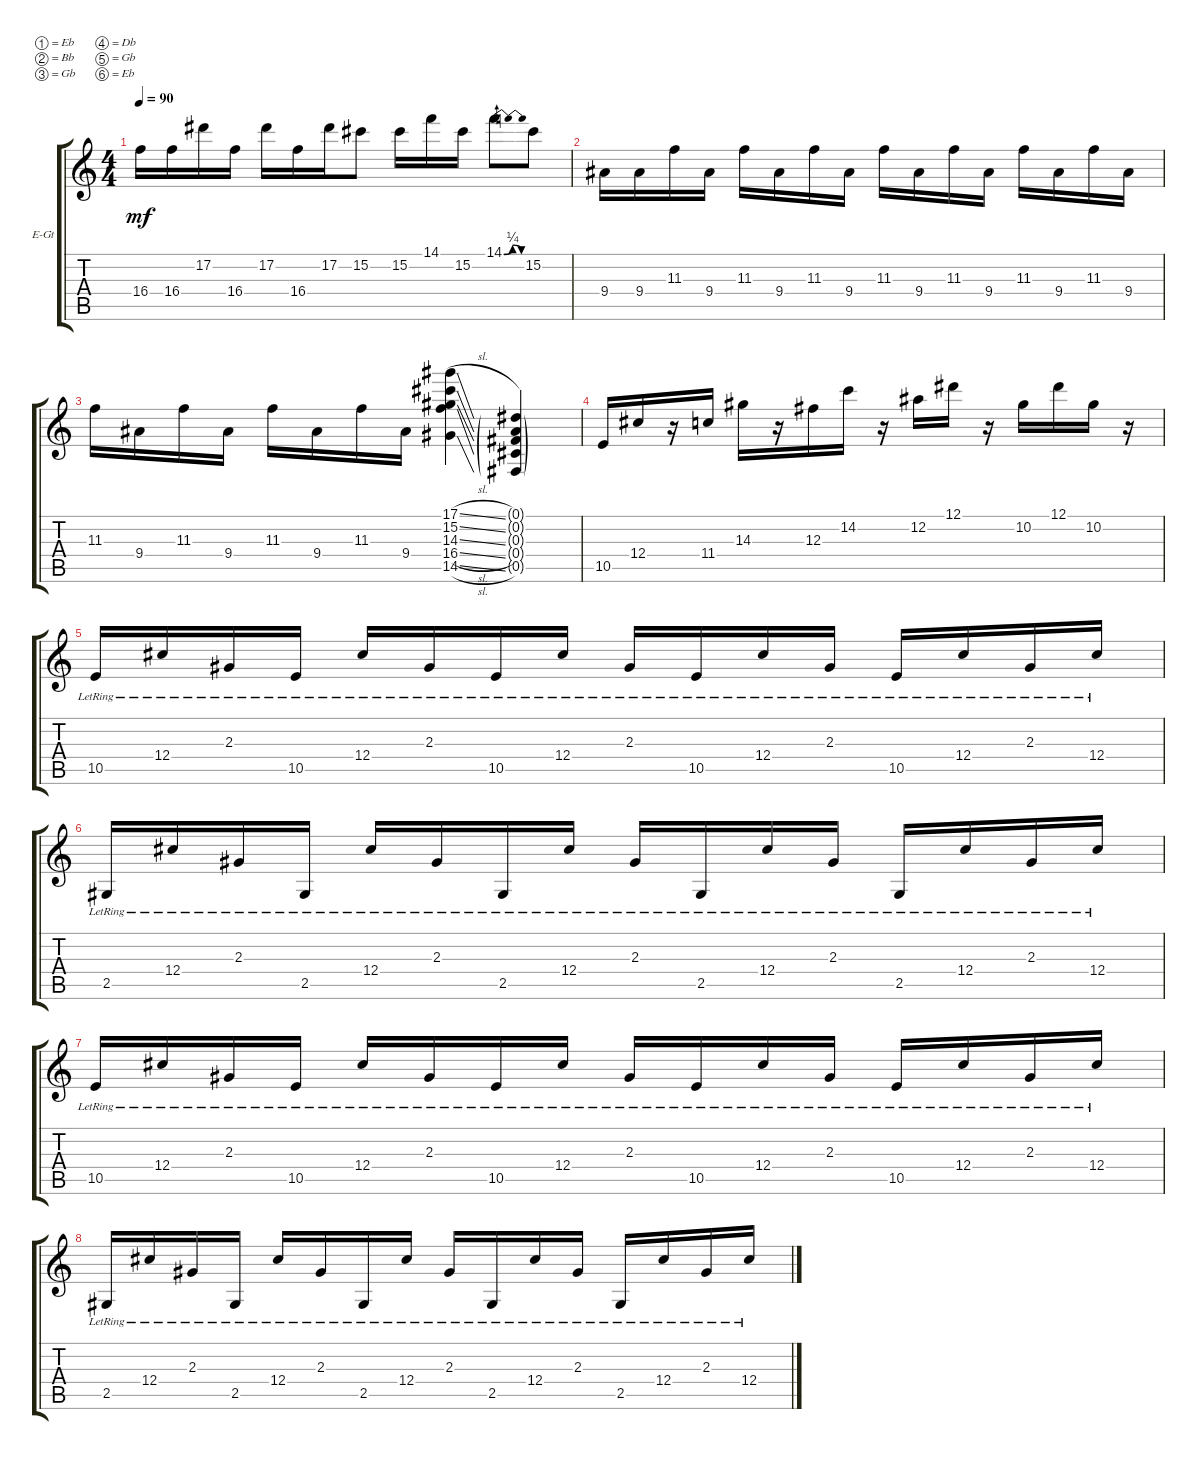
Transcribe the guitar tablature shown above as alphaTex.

\defaultSystemsLayout 4
\bracketExtendMode groupsimilarinstruments
\firstSystemTrackNameOrientation horizontal
\otherSystemsTrackNameOrientation horizontal
\track ("Electric Guitar" "E-Gt") {instrument electricguitarclean}
\staff {score tabs}
\tuning (Eb4 Bb3 Gb3 Db3 Gb2 Eb2)
\ts (4 4)
\tempo 90
\clef g2
\ks c
16.4.16{dy mf} 16.4.16 17.2.16 16.4.16 17.2.16 16.4.16 17.2.16 15.2.8 15.2.16 14.1.16 15.2.16 14.1{be (bendrelease 0 0 9.6 1 20.4 1 30 0)}.8 15.2.8 |
9.4.16 9.4.16 11.3.16 9.4.16 11.3.16 9.4.16 11.3.16 9.4.16 11.3.16 9.4.16 11.3.16 9.4.16 11.3.16 9.4.16 11.3.16 9.4.16 |
11.3.16 9.4.16 11.3.16 9.4.16 11.3.16 9.4.16 11.3.16 9.4.16 (14.3{sl} 14.5{sl} 16.4{sl} 15.2{sl} 17.1{sl}).4 (0.1{g} 0.2{g} 0.3{g} 0.4{g} 0.5{g}).4 |
10.5.16 12.4.16 r.16 11.4.16 14.3.16 r.16 12.3.16 14.2.16 r.16 12.2.16 12.1.16 r.16 10.2.16 12.1.16 10.2.16 r.16 |
10.5{lr}.16 12.4{lr}.16 2.3{lr}.16 10.5{lr}.16 12.4{lr}.16 2.3{lr}.16 10.5{lr}.16 12.4{lr}.16 2.3{lr}.16 10.5{lr}.16 12.4{lr}.16 2.3{lr}.16 10.5{lr}.16 12.4{lr}.16 2.3{lr}.16 12.4{lr}.16 |
2.5{lr}.16 12.4{lr}.16 2.3{lr}.16 2.5{lr}.16 12.4{lr}.16 2.3{lr}.16 2.5{lr}.16 12.4{lr}.16 2.3{lr}.16 2.5{lr}.16 12.4{lr}.16 2.3{lr}.16 2.5{lr}.16 12.4{lr}.16 2.3{lr}.16 12.4{lr}.16 |
10.5{lr}.16 12.4{lr}.16 2.3{lr}.16 10.5{lr}.16 12.4{lr}.16 2.3{lr}.16 10.5{lr}.16 12.4{lr}.16 2.3{lr}.16 10.5{lr}.16 12.4{lr}.16 2.3{lr}.16 10.5{lr}.16 12.4{lr}.16 2.3{lr}.16 12.4{lr}.16 |
2.5{lr}.16 12.4{lr}.16 2.3{lr}.16 2.5{lr}.16 12.4{lr}.16 2.3{lr}.16 2.5{lr}.16 12.4{lr}.16 2.3{lr}.16 2.5{lr}.16 12.4{lr}.16 2.3{lr}.16 2.5{lr}.16 12.4{lr}.16 2.3{lr}.16 12.4{lr}.16
